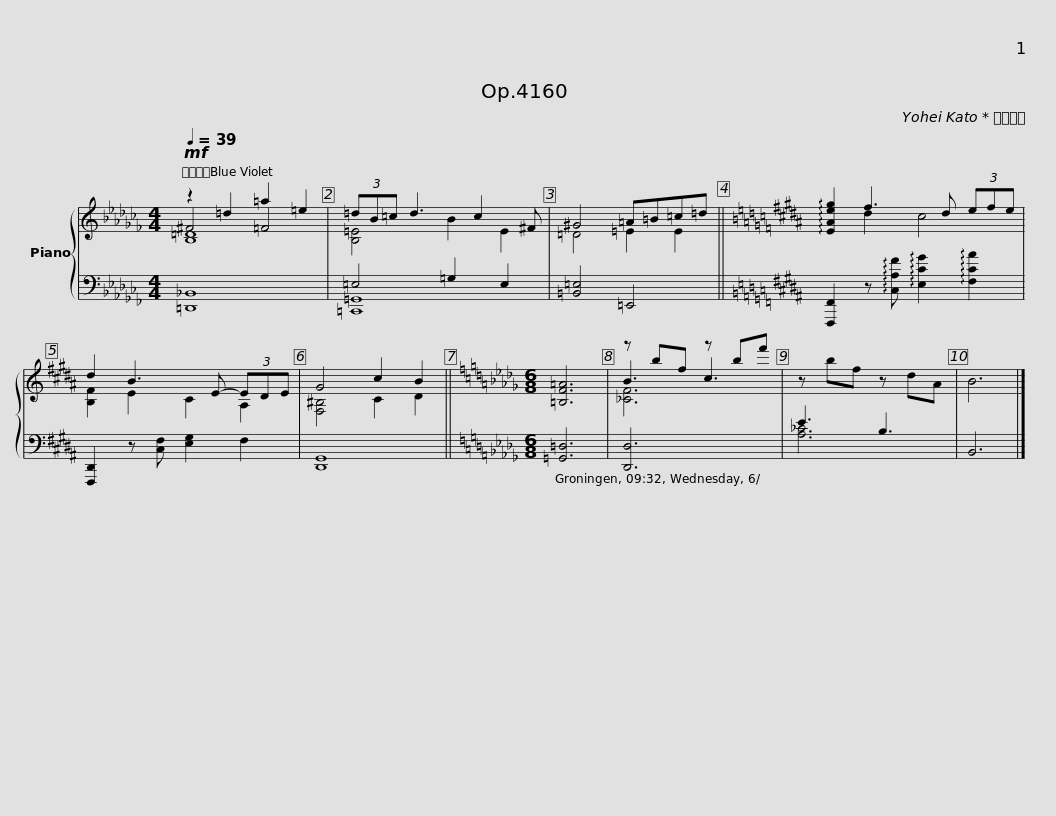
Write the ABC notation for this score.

X:1
%%score { ( 1 2 3 ) | ( 4 5 ) }
L:1/8
Q:1/4=39
M:4/4
I:linebreak $
K:Cb
V:1 treble
V:2 treble
V:3 treble
V:4 bass
V:5 bass
V:1
!mf! z2 =d2 =a2 =e2 | (3=dB=c d3 c2 ^F | ^G4 =A=B=c=d ||$[K:B] !arpeggio![EAeg]2 f3 d (3efe | d2 B3 E- (3EDE | %5
 G4 c2 B2 ||$[K:Db][M:6/8] [=B,F=A]6 | z bf z bf' | z bf z dA | B6 |] %10
V:2
 ^F4 =F4 | [B,=E]4 B2 E2 | =D4 =E2 E2 ||$[K:B] x2 d2 c4 | [B,F]2 E2 C2 A,2 | %5
 [F,^B,]4 C2 D2 ||$[K:Db][M:6/8] x6 | B3 c3 | x6 | x6 |] %10
V:3
 [B,=D]8 | x8 | x8 ||$[K:B] x8 | x8 | %5
 x8 ||$[K:Db][M:6/8] x6 | [_CF]6 | x6 | x6 |] %10
V:4
 [=D,,_B,,]8 | =E,4 =G,2 E,2 | [=B,,=E,]4 =E,,4 ||$[K:B] [F,,,F,,]2 z !arpeggio![C,A,F] !arpeggio![E,CG]2 !arpeggio![F,CA]2 | [F,,,D,,]2 z [C,F,] [E,G,]2 F,2 | %5
 [D,,G,,]8 ||$[K:Db][M:6/8] [=G,,=D,]6 | [D,,D,]6 | E3 B,3 | B,,6 |] %10
V:5
 x8 | [=C,,=G,,]8 | x8 ||$[K:B] x8 | x8 | %5
 x8 ||$[K:Db][M:6/8] x6 | x6 | [A,_C]6 | x6 |] %10
